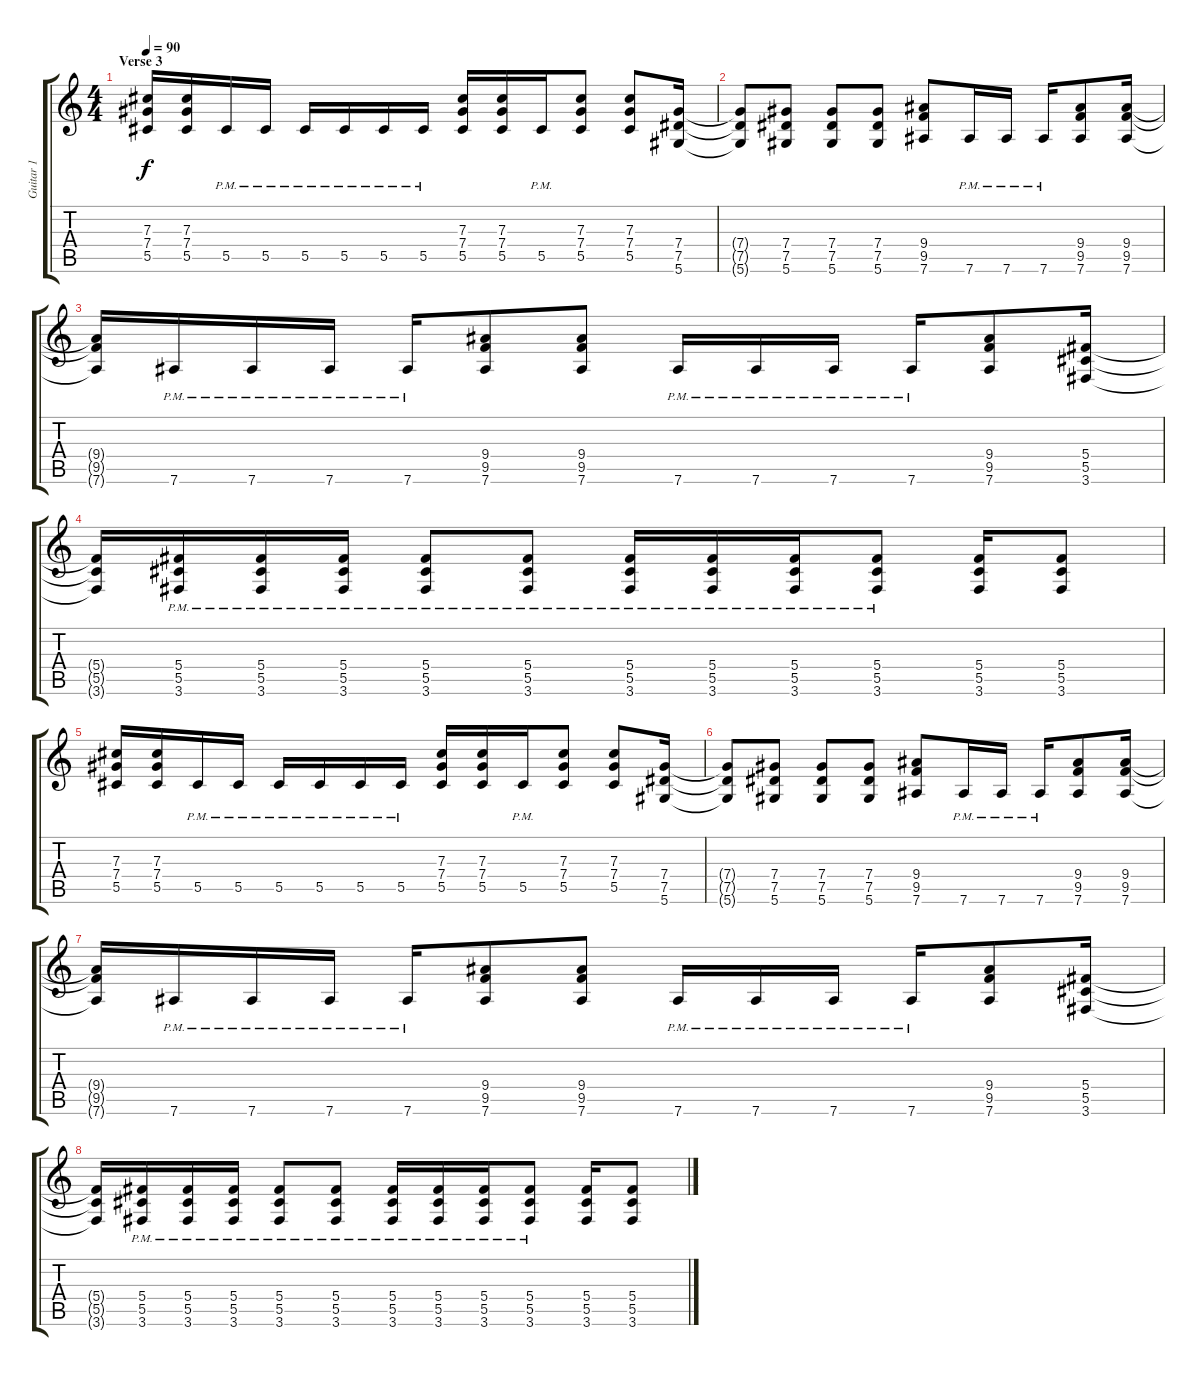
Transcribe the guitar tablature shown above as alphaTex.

\track ("Guitar 1" "Guitar 1") {instrument distortionguitar}
\staff {score tabs}
\tuning (Eb4 Bb3 Gb3 Db3 Ab2 Eb2) {hide}
\ts (4 4)
\section ("" "Verse 3")
\tempo 90
\clef g2
\ks c
(7.3 7.4 5.5).16{dy f volume 8} (7.3 7.4 5.5).16 5.5{pm}.16 5.5{pm}.16 5.5{pm}.16 5.5{pm}.16 5.5{pm}.16 5.5{pm}.16 (7.3 7.4 5.5).16 (7.3 7.4 5.5).16 5.5{pm}.16 (7.3 7.4 5.5).8 (7.3 7.4 5.5).8 (7.4 7.5 5.6).16 |
(7.4{t} 7.5{t} 5.6{t}).8 (7.4 7.5 5.6).8 (7.4 7.5 5.6).8 (7.4 7.5 5.6).8 (9.4 9.5 7.6).8 7.6{pm}.16 7.6{pm}.16 7.6{pm}.16 (9.4 9.5 7.6).8 (9.4 9.5 7.6).16 |
(9.4{t} 9.5{t} 7.6{t}).16 7.6{pm}.16 7.6{pm}.16 7.6{pm}.16 7.6{pm}.16 (9.4 9.5 7.6).8 (9.4 9.5 7.6).8 7.6{pm}.16 7.6{pm}.16 7.6{pm}.16 7.6{pm}.16 (9.4 9.5 7.6).8 (5.4 5.5 3.6).16 |
(5.4{t} 5.5{t} 3.6{t}).16 (5.4 5.5 3.6{pm}).16 (5.4 5.5 3.6{pm}).16 (5.4 5.5 3.6{pm}).16 (5.4 5.5 3.6{pm}).8 (5.4 5.5 3.6{pm}).8 (5.4 5.5 3.6{pm}).16 (5.4 5.5 3.6{pm}).16 (5.4 5.5 3.6{pm}).16 (5.4 5.5 3.6{pm}).8 (5.4 5.5 3.6).16 (5.4 5.5 3.6).8 |
(7.3 7.4 5.5).16{volume 12} (7.3 7.4 5.5).16 5.5{pm}.16 5.5{pm}.16 5.5{pm}.16 5.5{pm}.16 5.5{pm}.16 5.5{pm}.16 (7.3 7.4 5.5).16 (7.3 7.4 5.5).16 5.5{pm}.16 (7.3 7.4 5.5).8 (7.3 7.4 5.5).8 (7.4 7.5 5.6).16 |
(7.4{t} 7.5{t} 5.6{t}).8 (7.4 7.5 5.6).8 (7.4 7.5 5.6).8 (7.4 7.5 5.6).8 (9.4 9.5 7.6).8 7.6{pm}.16 7.6{pm}.16 7.6{pm}.16 (9.4 9.5 7.6).8 (9.4 9.5 7.6).16 |
(9.4{t} 9.5{t} 7.6{t}).16 7.6{pm}.16 7.6{pm}.16 7.6{pm}.16 7.6{pm}.16 (9.4 9.5 7.6).8 (9.4 9.5 7.6).8 7.6{pm}.16 7.6{pm}.16 7.6{pm}.16 7.6{pm}.16 (9.4 9.5 7.6).8 (5.4 5.5 3.6).16 |
(5.4{t} 5.5{t} 3.6{t}).16 (5.4 5.5 3.6{pm}).16 (5.4 5.5 3.6{pm}).16 (5.4 5.5 3.6{pm}).16 (5.4 5.5 3.6{pm}).8 (5.4 5.5 3.6{pm}).8 (5.4 5.5 3.6{pm}).16 (5.4 5.5 3.6{pm}).16 (5.4 5.5 3.6{pm}).16 (5.4 5.5 3.6{pm}).8 (5.4 5.5 3.6).16 (5.4 5.5 3.6).8
